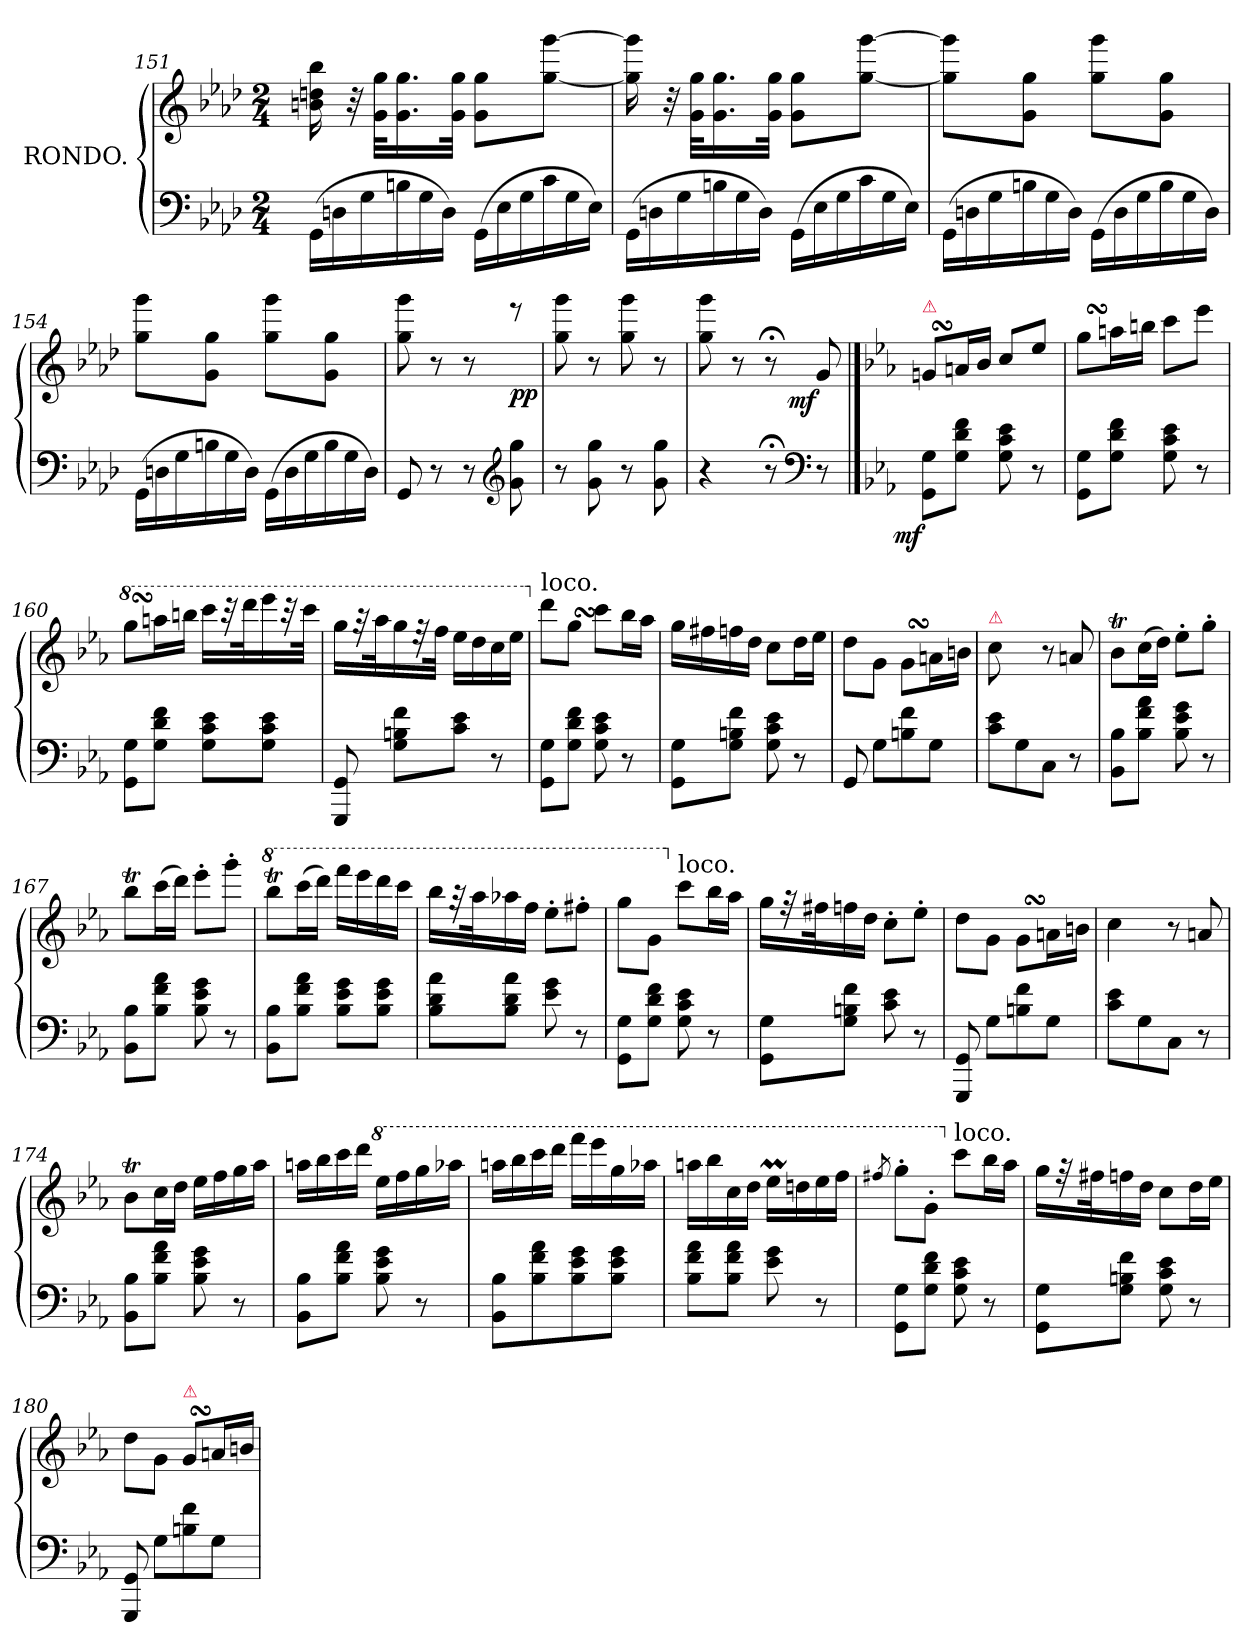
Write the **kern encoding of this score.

**kern	**kern	**dynam
*part1	*part1	*part1
*staff2	*staff1	*staff1/2
*I"RONDO.	*	*
*clefF4	*clefG2	*
*k[b-e-a-d-]	*k[b-e-a-d-]	*
*M2/4	*M2/4	*
*Xtuplet	*	*
=151	=151	=151
(>24GGLL	16bn 16ddn 16bb-	.
24Dn	.	.
.	32r	.
24G	.	.
.	32g\ 32gg\KLL	.
24Bn	16.g 16.gg	.
24G	.	.
24DJJ)	.	.
.	32g 32ggJJk	.
(>24GGLL	8g 8ggL	.
24E-	.	.
24G	.	.
24c	[8gg [8gggJ	.
24G	.	.
24E-JJ)	.	.
=152	=152	=152
(>24GGLL	16gg] 16ggg]	.
24Dn	.	.
.	32r	.
24G	.	.
.	32g 32ggKLL	.
24Bn	16.g 16.gg	.
24G	.	.
24DJJ)	.	.
.	32g 32ggJJk	.
(>24GGLL	8g 8ggL	.
24E-	.	.
24G	.	.
24c	[8gg [8gggJ	.
24G	.	.
24E-JJ)	.	.
=153	=153	=153
(>24GGLL	8gg] 8ggg]L	.
24Dn	.	.
24G	.	.
24Bn	8g 8ggJ	.
24G	.	.
24DJJ)	.	.
(>24GGLL	8gg 8gggL	.
24D	.	.
24G	.	.
24B	8g 8ggJ	.
24G	.	.
24DJJ)	.	.
=154	=154	=154
(>24GGLL	8gg 8gggL	.
24Dn	.	.
24G	.	.
24Bn	8g 8ggJ	.
24G	.	.
24DJJ)	.	.
(>24GGLL	8gg 8gggL	.
24D	.	.
24G	.	.
24B	8g 8ggJ	.
24G	.	.
24DJJ)	.	.
=155	=155	=155
8GG/	8gg\ 8ggg\	.
8r	8r	.
8r	8r	.
*clefG2	*	*
!	!	!LO:DY:b
8g\ 8gg\	8reee	pp
=156	=156	=156
8r	8gg 8ggg	.
8g\ 8gg\	8r	.
8r	8gg 8ggg	.
8g\ 8gg\	8r	.
=157	=157	=157
4r	8gg\ 8ggg\	.
.	8r	.
8r;<	8r;<	.
*clefF4	*	*
!	!	!LO:DY:b:rj
8r	8g	mf
==158	==158	==158
*k[b-e-a-]	*k[b-e-a-]	*
!	!LO:TX:a:color=crimson:t=⚠	!
!	!	!LO:DY:b=2:rj
8GG\ 8G\L	8gnSsSL	mf
8G\ 8d\ 8f\J	16anL	.
.	16b-JJ	.
8G 8c 8e-	8cc/L	.
8r	8ee-J	.
=159	=159	=159
8GG 8GL	8ggSsSL	.
8G 8d 8fJ	16aanL	.
.	16bbnJJ	.
8G 8c 8e-	8cccL	.
8r	8eee-J	.
=160	=160	=160
*	*8va	*
8GG 8GL	8gggSsSL	.
8G 8d 8fJ	16aaanL	.
.	16bbbnJJ	.
8G 8c 8e-L	16ccccLL	.
.	32rbbb	.
.	32ddddK	.
8G 8c 8e-J	16eeee-	.
.	32rbbb	.
.	32ccccJJk	.
=161	=161	=161
8GGG 8GG	16gggLL	.
.	32rggg	.
.	32aaa-K	.
8G\ 8Bn\ 8f\L	16ggg	.
.	32reee	.
.	32fffJJk	.
8c 8e-J	16eee-LL	.
.	16ddd	.
8r	16ccc	.
.	16eee-JJ	.
=162	=162	=162
*	*X8va	*
!	!LO:TX:a:t=loco.	!
8GG 8GL	8dddL	.
8G 8d 8fJ	8ggSsSJ	.
8G\ 8c\ 8e-\	8cccL	.
8r	16bb-L	.
.	16aa-JJ	.
=163	=163	=163
8GG\ 8G\L	16ggLL	.
.	16ff#X	.
8G 8Bn 8fJ	16ffn	.
.	16ddJJ	.
8G\ 8c\ 8e-\	8ccL	.
8r	16ddL	.
.	16ee-JJ	.
=164	=164	=164
8GG/	8dd\L	.
8G\L	8gJ	.
8Bn 8f	8gSsS\L	.
8GJ	16anL	.
.	16bnJJ	.
=165	=165	=165
!	!LO:TX:a:color=crimson:t=⚠	!
!	!LO:N:vis=8	!
8c\ 8e-\L	4cc	.
8G	.	.
8CJ	8r	.
8r	8an/	.
=166	=166	=166
8BB-\ 8B-\L	8b-TL	.
8B- 8f 8a-J	(>16ccL	.
.	16ddJJ)	.
8B-\ 8e-\ 8g\	8ee-'>\L	.
8r	8gg'>J	.
=167	=167	=167
8BB-\ 8B-\L	8bb-TL	.
8B-\ 8f\ 8a-\J	(>16cccL	.
.	16dddJJ)	.
8B-\ 8e-\ 8g\	8eee-'>\L	.
8r	8ggg'>J	.
=168	=168	=168
*	*8va	*
8BB- 8B-L	8bbb-TL	.
8B- 8f 8a-J	(>16ccccL	.
.	16ddddJJ)	.
8B- 8e- 8gL	16ffffLL	.
.	16eeee-	.
8B- 8e- 8gJ	16dddd	.
.	16ccccJJ	.
=169	=169	=169
8B-\ 8d\ 8a-\L	16bbb-\LL	.
.	32rggg	.
.	32aaa-K	.
8B- 8d 8a-J	16aaa-X	.
.	16fffJJ	.
8e-\ 8g\	8eee-'>\L	.
8r	8fff#X'>J	.
=170	=170	=170
8GG\ 8G\L	8ggg\L	.
8G 8d 8fJ	8ggJ	.
*	*X8va	*
!	!LO:TX:a:t=loco.	!
8G\ 8c\ 8e-\	8cccL	.
8r	16bb-L	.
.	16aa-JJ	.
=171	=171	=171
8GG\ 8G\L	16gg\LL	.
.	32rff	.
.	32ff#XK	.
8G 8Bn 8fJ	16ffn	.
.	16ddJJ	.
8c\ 8e-\	8cc'>L	.
8r	8ee-'>J	.
=172	=172	=172
8GGG/ 8GG/	8ddL	.
8G\L	8gJ	.
8Bn 8f	8gSsS\L	.
8GJ	16anL	.
.	16bnJJ	.
=173	=173	=173
8c\ 8e-\L	4cc\	.
8G	.	.
8CJ	8r	.
8r	8an/	.
=174	=174	=174
8BB-\ 8B-\L	8b-T\L	.
8B- 8f 8a-J	16ccL	.
.	16ddJJ	.
8B-\ 8e-\ 8g\	16ee-LL	.
.	16ff	.
8r	16gg	.
.	16aa-JJ	.
=175	=175	=175
8BB-\ 8B-\L	16aanLL	.
.	16bb-	.
8B- 8f 8a-J	16ccc	.
.	16dddJJ	.
*	*8va	*
8B-\ 8e-\ 8g\	16eee-LL	.
.	16fff	.
8r	16ggg	.
.	16aaa-XJJ	.
=176	=176	=176
8BB-\ 8B-\L	16aaanLL	.
.	16bbb-	.
8B- 8f 8a-	16cccc	.
.	16ddddJJ	.
8B- 8e- 8g	16ffffLL	.
.	16eeee-	.
8B- 8e- 8gJ	16ggg	.
.	16aaa-XJJ	.
=177	=177	=177
8B-\ 8f\ 8a-\L	16aaanLL	.
.	16bbb-	.
8B- 8f 8a-J	16ccc	.
.	16dddJJ	.
8e-\ 8g\	16eee-MLL	.
.	16dddn	.
8r	16eee-	.
.	16fffJJ	.
=178	=178	=178
.	8qfff#X/	.
8GG\ 8G\L	8ggg'>\L	.
8G 8d 8fJ	8gg'>J	.
*	*X8va	*
!	!LO:TX:a:t=loco.	!
8G 8c 8e-	8cccL	.
8r	16bb-L	.
.	16aa-JJ	.
=179	=179	=179
8GG\ 8G\L	16ggLL	.
.	32rff	.
.	32ff#XK	.
8G 8Bn 8fJ	16ffn	.
.	16ddJJ	.
8G\ 8c\ 8e-\	8ccL	.
8r	16ddL	.
.	16ee-JJ	.
=180	=180	=180
8GGG/ 8GG/	8dd\L	.
8G\L	8gJ	.
!	!LO:TX:a:color=crimson:t=⚠	!
8Bn 8f	8gSsSL	.
8GJ	16anL	.
.	16bnJJ	.
=	=	=
*-	*-	*-
